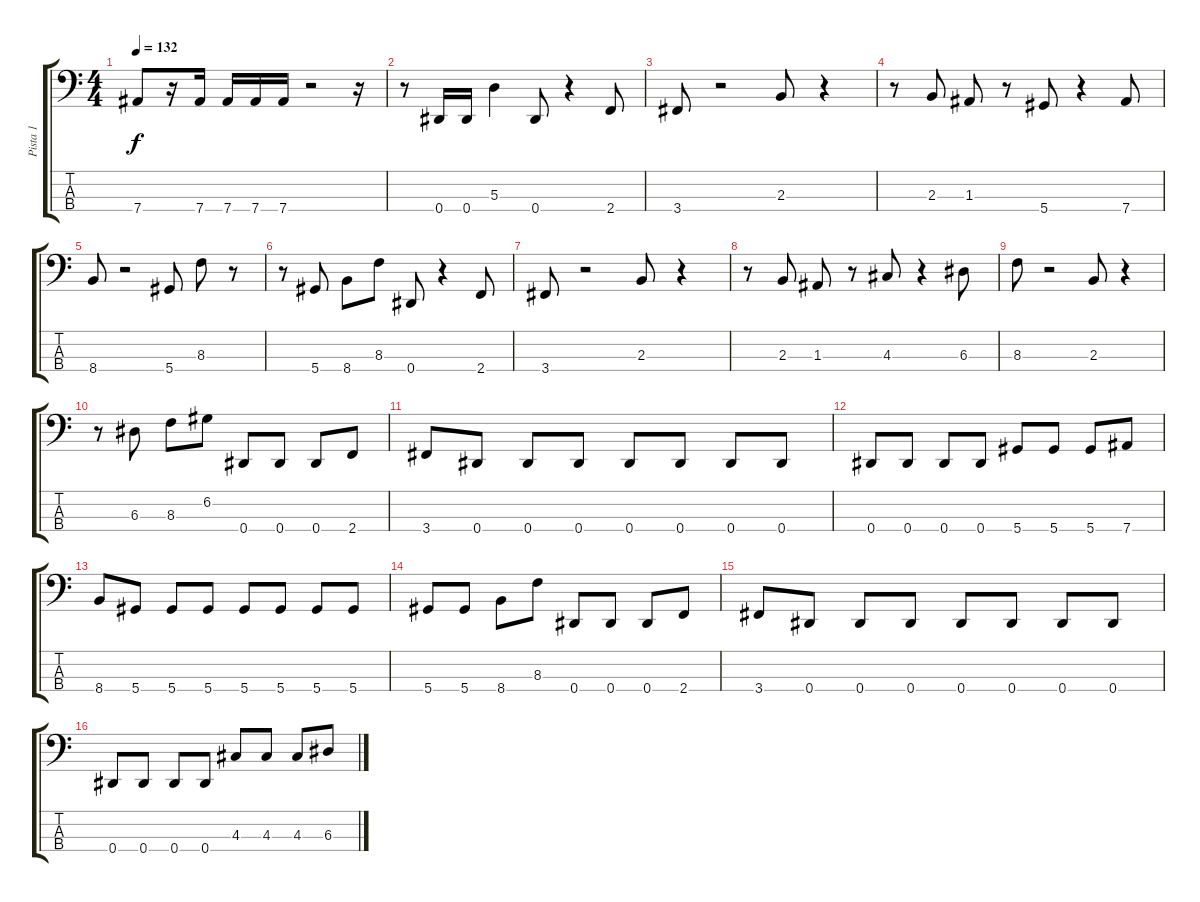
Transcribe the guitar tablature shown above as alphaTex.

\track ("Pista 1" "Pista 1") {instrument electricbassfinger}
\staff {score tabs}
\tuning (G2 D2 A1 Eb1) {hide}
\ts (4 4)
\tempo 132
\clef f4
\ks c
7.4{t}.8{dy f} r.16 7.4.16 7.4.16 7.4.16 7.4.16 r.2 r.16 |
r.8 0.4.16 0.4.16 5.3.4 0.4.8 r.4 2.4.8 |
3.4.8 r.2 2.3.8 r.4 |
r.8 2.3.8 1.3.8 r.8 5.4.8 r.4 7.4.8 |
8.4.8 r.2 5.4.8 8.3.8 r.8 |
r.8 5.4.8 8.4.8 8.3.8 0.4.8 r.4 2.4.8 |
3.4.8 r.2 2.3.8 r.4 |
r.8 2.3.8 1.3.8 r.8 4.3.8 r.4 6.3.8 |
8.3.8 r.2 2.3.8 r.4 |
r.8 6.3.8 8.3.8 6.2.8 0.4.8 0.4.8 0.4.8 2.4.8 |
3.4.8 0.4.8 0.4.8 0.4.8 0.4.8 0.4.8 0.4.8 0.4.8 |
0.4.8 0.4.8 0.4.8 0.4.8 5.4.8 5.4.8 5.4.8 7.4.8 |
8.4.8 5.4.8 5.4.8 5.4.8 5.4.8 5.4.8 5.4.8 5.4.8 |
5.4.8 5.4.8 8.4.8 8.3.8 0.4.8 0.4.8 0.4.8 2.4.8 |
3.4.8 0.4.8 0.4.8 0.4.8 0.4.8 0.4.8 0.4.8 0.4.8 |
0.4.8 0.4.8 0.4.8 0.4.8 4.3.8 4.3.8 4.3.8 6.3.8
